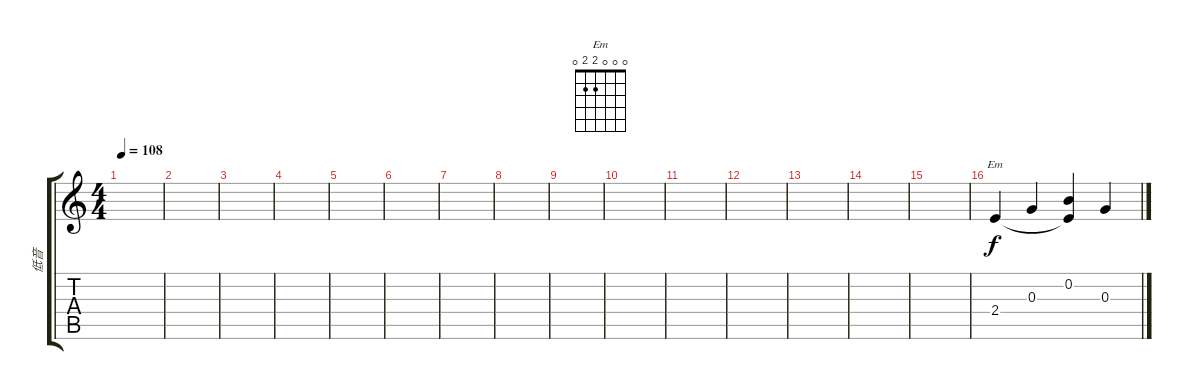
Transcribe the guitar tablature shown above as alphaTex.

\track ("低音" "低音") {instrument acousticguitarsteel}
\staff {score tabs}
\tuning (E4 B3 G3 D3 A2 E2) {hide}
\chord ("Em" 0 0 0 2 2 0)
\ts (4 4)
\tempo 108
\clef g2
\ks c
|
|
|
|
|
|
|
|
|
|
|
|
|
|
|
2.4.4{ch "Em"} 0.3.4{dy f} (0.2 2.4{t}).4 0.3.4
